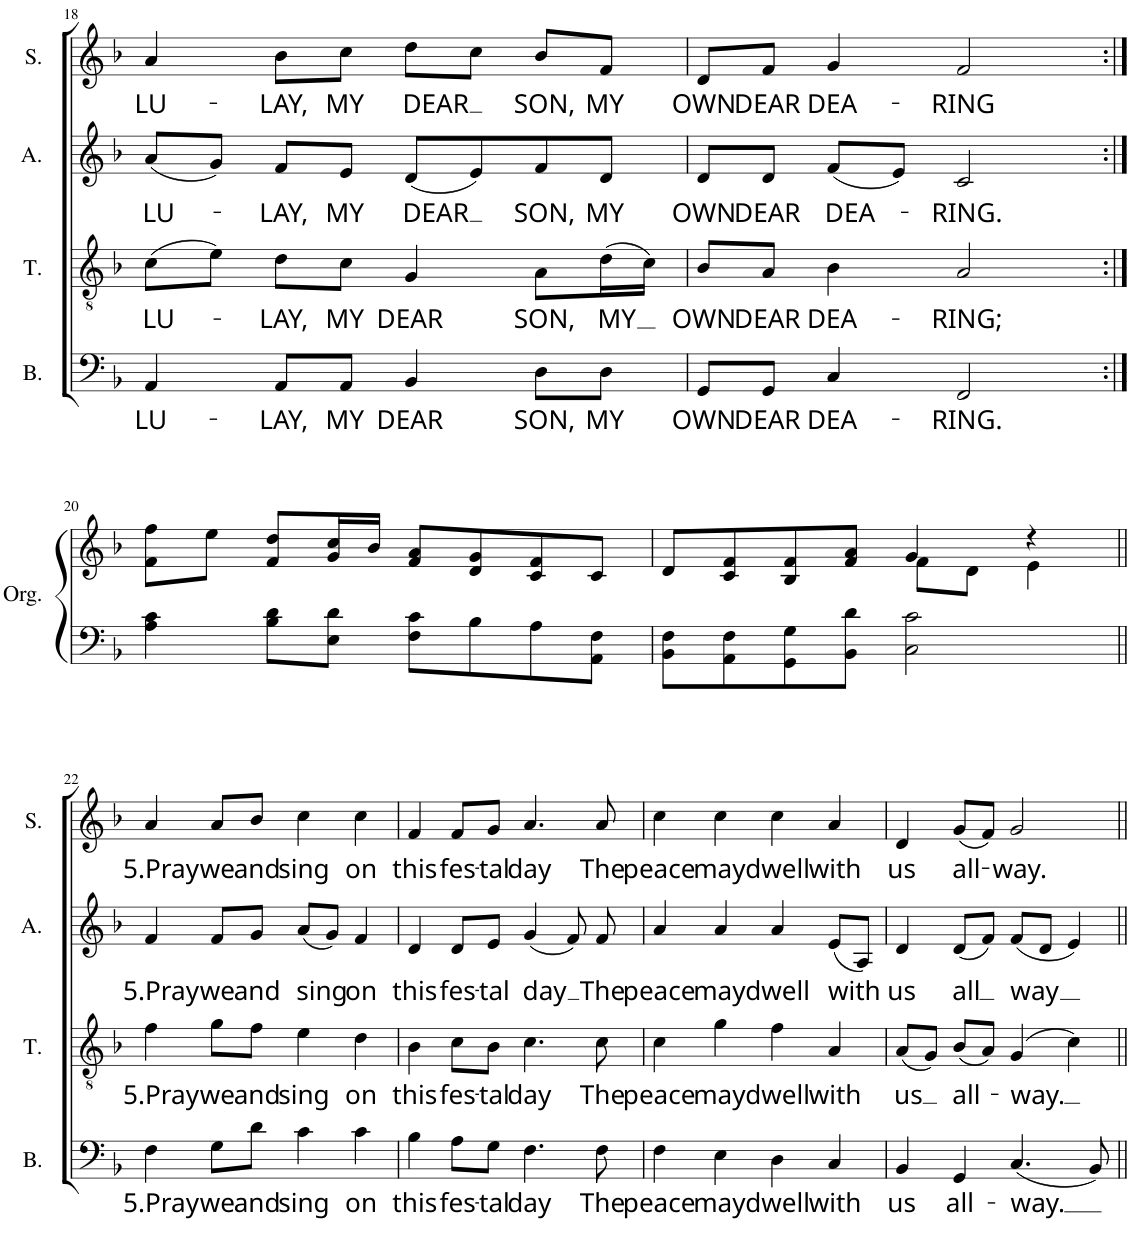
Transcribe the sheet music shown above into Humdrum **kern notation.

**kern	**kern	**kern	**text	**kern	**text	**kern	**text	**kern	**text
*part5	*part5	*part4	*part4	*part3	*part3	*part2	*part2	*part1	*part1
*staff6	*staff5	*staff4	*staff4	*staff3	*staff3	*staff2	*staff2	*staff1	*staff1
*I"Orgue	*	*I"Bass	*	*I"Tenor	*	*I"Alto	*	*I"Soprano	*
*I'Org.	*	*I'B.	*	*I'T.	*	*I'A.	*	*I'S.	*
!!LO:PB:g=z
*clefF4	*clefG2	*clefF4	*	*clefGv2	*	*clefG2	*	*clefG2	*
*k[b-]	*k[b-]	*k[b-]	*	*k[b-]	*	*k[b-]	*	*k[b-]	*
*M4/4	*M4/4	*M4/4	*	*M4/4	*	*M4/4	*	*M4/4	*
=18	=18	=18	=18	=18	=18	=18	=18	=18	=18
!	!	!	!LO:LY:b	!	!LO:LY:b	!	!LO:LY:b	!	!LO:LY:b
1r	1r	4AA/	LU-	(8c\L	LU-	(8a/L	LU-	4a/	LU-
.	.	.	.	8e\J)	.	8g/J)	.	.	.
!	!	!	!LO:LY:b	!	!LO:LY:b	!	!LO:LY:b	!	!LO:LY:b
.	.	8AA/L	-LAY,	8d\L	-LAY,	8f/L	-LAY,	8b-\L	-LAY,
!	!	!	!LO:LY:b	!	!LO:LY:b	!	!LO:LY:b	!	!LO:LY:b
.	.	8AA/J	MY	8c\J	MY	8e/J	MY	8cc\J	MY
!	!	!	!LO:LY:b	!	!LO:LY:b	!	!LO:LY:b	!	!LO:LY:b
.	.	4BB-/	DEAR	4G/	DEAR	(8d/L	DEAR	8dd\L	DEAR
.	.	.	.	.	.	8e/)	.	8cc\J	.
!	!	!	!LO:LY:b	!	!LO:LY:b	!	!LO:LY:b	!	!LO:LY:b
.	.	8D\L	SON,	8A\L	SON,	8f/	SON,	8b-/L	SON,
!	!	!	!LO:LY:b	!	!LO:LY:b	!	!LO:LY:b	!	!LO:LY:b
.	.	8D\J	MY	(16d\L	MY	8d/J	MY	8f/J	MY
.	.	.	.	16c\JJ)	.	.	.	.	.
=19	=19	=19	=19	=19	=19	=19	=19	=19	=19
!	!	!	!LO:LY:b	!	!LO:LY:b	!	!LO:LY:b	!	!LO:LY:b
1r	1r	8GG/L	OWN	8B-/L	OWN	8d/L	OWN	8d/L	OWN
!	!	!	!LO:LY:b	!	!LO:LY:b	!	!LO:LY:b	!	!LO:LY:b
.	.	8GG/J	DEAR	8A/J	DEAR	8d/J	DEAR	8f/J	DEAR
!	!	!	!LO:LY:b	!	!LO:LY:b	!	!LO:LY:b	!	!LO:LY:b
.	.	4C/	DEA-	4B-\	DEA-	(8f/L	DEA-	4g/	DEA-
.	.	.	.	.	.	8e/J)	.	.	.
!	!	!	!LO:LY:b	!	!LO:LY:b	!	!LO:LY:b	!	!LO:LY:b
.	.	2FF/	-RING.	2A/	-RING;	2c/	-RING.	2f/	-RING
!!LO:LB:g=z
=20:|!	=20:|!	=20:|!	=20:|!	=20:|!	=20:|!	=20:|!	=20:|!	=20:|!	=20:|!
4A\ 4c\	8f\ 8ff\L	1r	.	1r	.	1r	.	1r	.
.	8ee\J	.	.	.	.	.	.	.	.
8B-\ 8d\L	8f/ 8dd/L	.	.	.	.	.	.	.	.
8E\ 8d\J	16g/ 16cc/L	.	.	.	.	.	.	.	.
.	16b-/JJ	.	.	.	.	.	.	.	.
8F\ 8c\L	8f/ 8a/L	.	.	.	.	.	.	.	.
8B-\	8d/ 8g/	.	.	.	.	.	.	.	.
8A\	8c/ 8f/	.	.	.	.	.	.	.	.
8AA\ 8F\J	8c/J	.	.	.	.	.	.	.	.
=21	=21	=21	=21	=21	=21	=21	=21	=21	=21
*	*^	*	*	*	*	*	*	*	*
8BB-\ 8F\L	8d/L	2ryy	1r	.	1r	.	1r	.	1r	.
8AA\ 8F\	8c/ 8f/	.	.	.	.	.	.	.	.	.
8GG\ 8G\	8B-/ 8f/	.	.	.	.	.	.	.	.	.
8BB-\ 8d\J	8f/ 8a/J	.	.	.	.	.	.	.	.	.
2C\ 2c\	4g/	8f\L	.	.	.	.	.	.	.	.
.	.	8d\J	.	.	.	.	.	.	.	.
.	4r	4e\	.	.	.	.	.	.	.	.
!!LO:LB:g=z
=22||	=22||	=22||	=22||	=22||	=22||	=22||	=22||	=22||	=22||	=22||
!	!	!	!	!LO:LY:b	!	!LO:LY:b	!	!LO:LY:b	!	!LO:LY:b
*	*v	*v	*	*	*	*	*	*	*	*
1r	1r	4F\	5.Pray	4f\	5.Pray	4f/	5.Pray	4a/	5.Pray
!	!	!	!LO:LY:b	!	!LO:LY:b	!	!LO:LY:b	!	!LO:LY:b
.	.	8G\L	we	8g\L	we	8f/L	we	8a/L	we
!	!	!	!LO:LY:b	!	!LO:LY:b	!	!LO:LY:b	!	!LO:LY:b
.	.	8d\J	and	8f\J	and	8g/J	and	8b-/J	and
!	!	!	!LO:LY:b	!	!LO:LY:b	!	!LO:LY:b	!	!LO:LY:b
.	.	4c\	sing	4e\	sing	(8a/L	sing	4cc\	sing
.	.	.	.	.	.	8g/J)	.	.	.
!	!	!	!LO:LY:b	!	!LO:LY:b	!	!LO:LY:b	!	!LO:LY:b
.	.	4c\	on	4d\	on	4f/	on	4cc\	on
=23	=23	=23	=23	=23	=23	=23	=23	=23	=23
!	!	!	!LO:LY:b	!	!LO:LY:b	!	!LO:LY:b	!	!LO:LY:b
1r	1r	4B-\	this	4B-\	this	4d/	this	4f/	this
!	!	!	!LO:LY:b	!	!LO:LY:b	!	!LO:LY:b	!	!LO:LY:b
.	.	8A\L	fes-	8c\L	fes-	8d/L	fes-	8f/L	fes-
!	!	!	!LO:LY:b	!	!LO:LY:b	!	!LO:LY:b	!	!LO:LY:b
.	.	8G\J	-tal	8B-\J	-tal	8e/J	-tal	8g/J	-tal
!	!	!	!LO:LY:b	!	!LO:LY:b	!	!LO:LY:b	!	!LO:LY:b
.	.	4.F\	day	4.c\	day	(4g/	day	4.a/	day
.	.	.	.	.	.	8f/)	.	.	.
!	!	!	!LO:LY:b	!	!LO:LY:b	!	!LO:LY:b	!	!LO:LY:b
.	.	8F\	The	8c\	The	8f/	The	8a/	The
=24	=24	=24	=24	=24	=24	=24	=24	=24	=24
!	!	!	!LO:LY:b	!	!LO:LY:b	!	!LO:LY:b	!	!LO:LY:b
1r	1r	4F\	peace	4c\	peace	4a/	peace	4cc\	peace
!	!	!	!LO:LY:b	!	!LO:LY:b	!	!LO:LY:b	!	!LO:LY:b
.	.	4E\	may	4g\	may	4a/	may	4cc\	may
!	!	!	!LO:LY:b	!	!LO:LY:b	!	!LO:LY:b	!	!LO:LY:b
.	.	4D\	dwell	4f\	dwell	4a/	dwell	4cc\	dwell
!	!	!	!LO:LY:b	!	!LO:LY:b	!	!LO:LY:b	!	!LO:LY:b
.	.	4C/	with	4A/	with	(8e/L	with	4a/	with
.	.	.	.	.	.	8A/J)	.	.	.
=25	=25	=25	=25	=25	=25	=25	=25	=25	=25
!	!	!	!LO:LY:b	!	!LO:LY:b	!	!LO:LY:b	!	!LO:LY:b
1r	1r	4BB-/	us	(8A/L	us	4d/	us	4d/	us
.	.	.	.	8G/J)	.	.	.	.	.
!	!	!	!LO:LY:b	!	!LO:LY:b	!	!LO:LY:b	!	!LO:LY:b
.	.	4GG/	all-	(8B-/L	all-	(8d/L	-all	(8g/L	all-
.	.	.	.	8A/J)	.	8f/J)	.	8f/J)	.
!	!	!	!LO:LY:b	!	!LO:LY:b	!	!LO:LY:b	!	!LO:LY:b
.	.	(4.C/	-way.	(4G/	-way.	(8f/L	way	2g/	-way.
.	.	.	.	.	.	8d/J	.	.	.
.	.	.	.	4c\)	.	4e/)	.	.	.
.	.	8BB-/)	.	.	.	.	.	.	.
=||	=||	=||	=||	=||	=||	=||	=||	=||	=||
*-	*-	*-	*-	*-	*-	*-	*-	*-	*-
